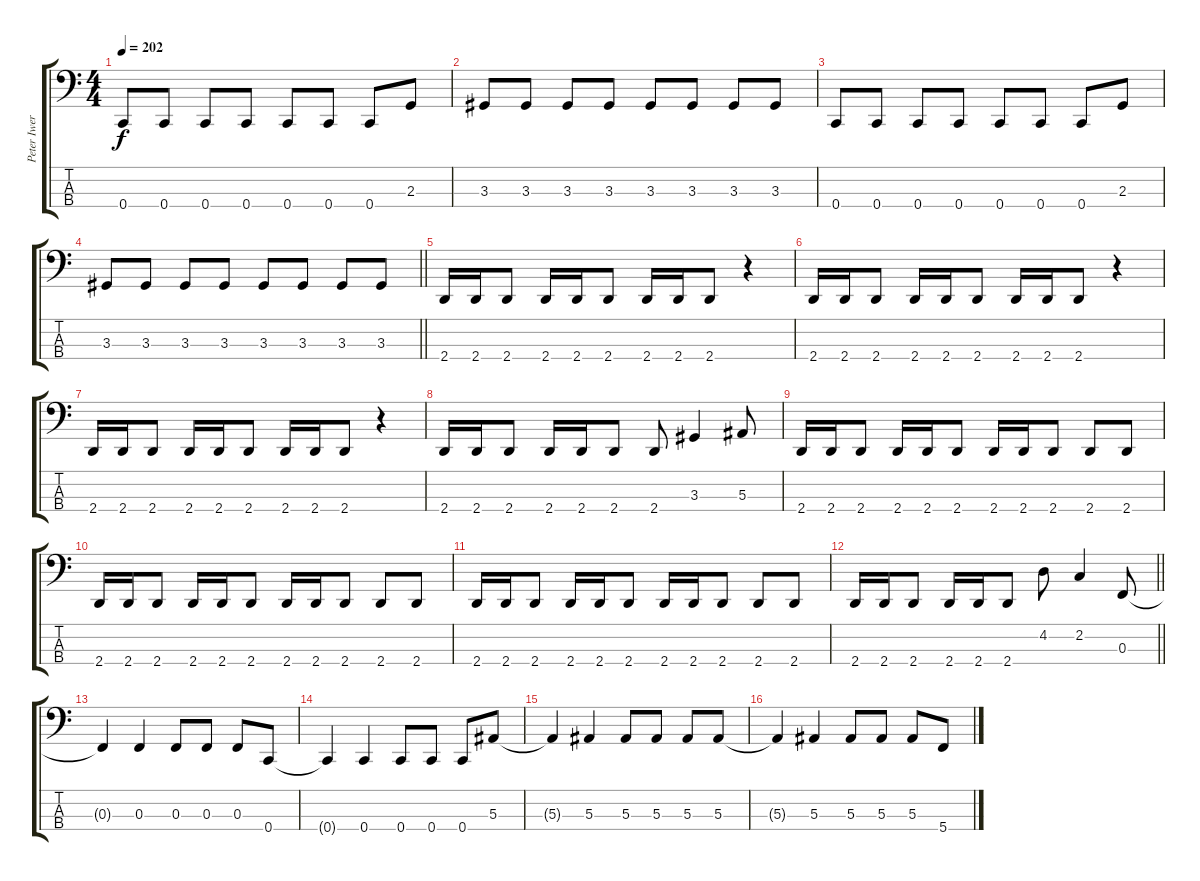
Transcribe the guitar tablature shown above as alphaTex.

\track ("Peter Iwers" "Peter Iwer") {instrument electricbassfinger}
\staff {score tabs}
\tuning (Eb2 Bb1 F1 C1) {hide}
\ts (4 4)
\tempo 202
\clef f4
\ks c
0.4.8{dy f} 0.4.8 0.4.8 0.4.8 0.4.8 0.4.8 0.4.8 2.3.8 |
3.3.8 3.3.8 3.3.8 3.3.8 3.3.8 3.3.8 3.3.8 3.3.8 |
0.4.8 0.4.8 0.4.8 0.4.8 0.4.8 0.4.8 0.4.8 2.3.8 |
\barLineRight lightlight
3.3.8 3.3.8 3.3.8 3.3.8 3.3.8 3.3.8 3.3.8 3.3.8 |
2.4.16 2.4.16 2.4.8 2.4.16 2.4.16 2.4.8 2.4.16 2.4.16 2.4.8 r.4 |
2.4.16 2.4.16 2.4.8 2.4.16 2.4.16 2.4.8 2.4.16 2.4.16 2.4.8 r.4 |
2.4.16 2.4.16 2.4.8 2.4.16 2.4.16 2.4.8 2.4.16 2.4.16 2.4.8 r.4 |
2.4.16 2.4.16 2.4.8 2.4.16 2.4.16 2.4.8 2.4.8 3.3.4 5.3.8 |
2.4.16 2.4.16 2.4.8 2.4.16 2.4.16 2.4.8 2.4.16 2.4.16 2.4.8 2.4.8 2.4.8 |
2.4.16 2.4.16 2.4.8 2.4.16 2.4.16 2.4.8 2.4.16 2.4.16 2.4.8 2.4.8 2.4.8 |
2.4.16 2.4.16 2.4.8 2.4.16 2.4.16 2.4.8 2.4.16 2.4.16 2.4.8 2.4.8 2.4.8 |
\barLineRight lightlight
2.4.16 2.4.16 2.4.8 2.4.16 2.4.16 2.4.8 4.2.8 2.2.4 0.3.8 |
0.3{t}.4 0.3.4 0.3.8 0.3.8 0.3.8 0.4.8 |
0.4{t}.4 0.4.4 0.4.8 0.4.8 0.4.8 5.3.8 |
5.3{t}.4 5.3.4 5.3.8 5.3.8 5.3.8 5.3.8 |
5.3{t}.4 5.3.4 5.3.8 5.3.8 5.3.8 5.4.8
